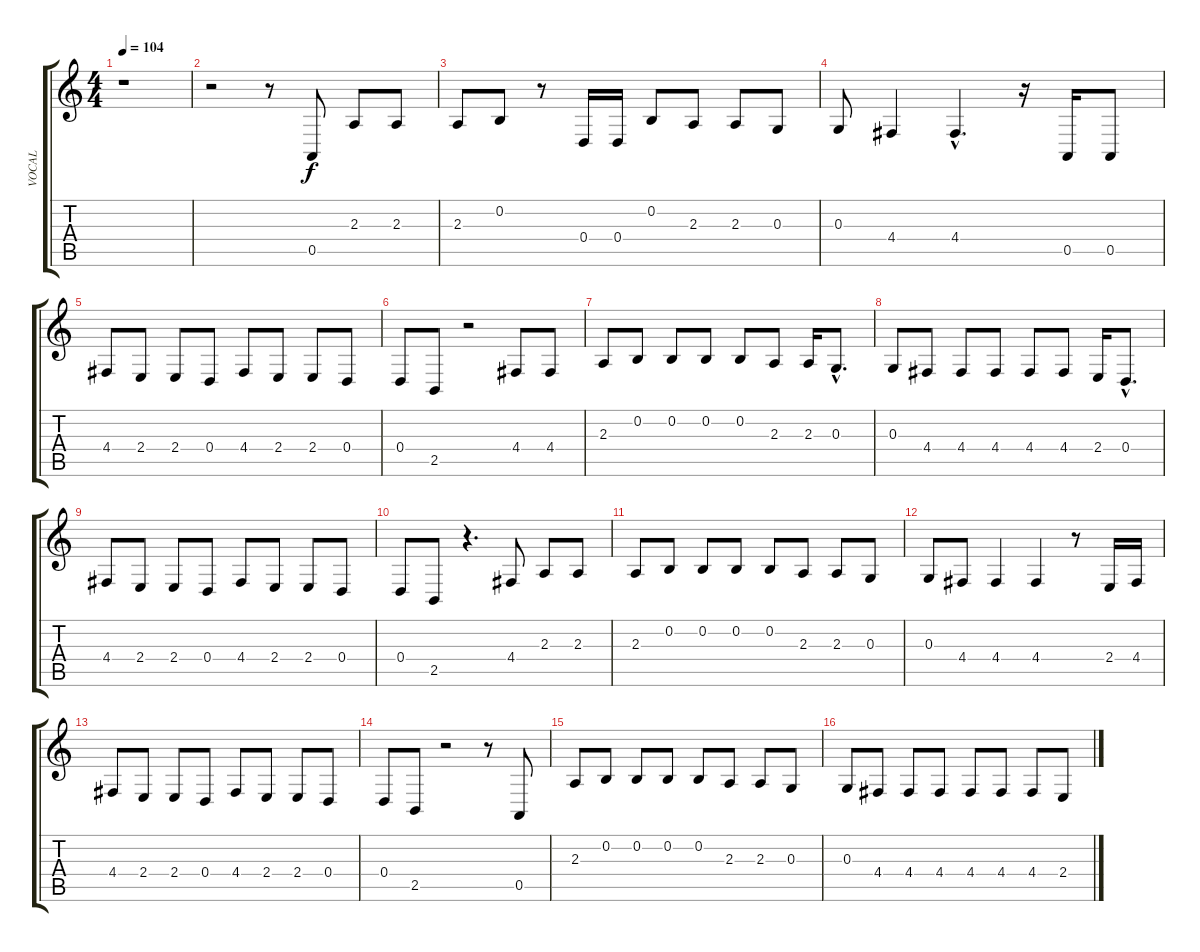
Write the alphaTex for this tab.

\track ("VOCAL" "VOCAL") {instrument cello}
\staff {score tabs}
\tuning (E4 B3 G3 D3 A2 E2) {hide}
\ts (4 4)
\tempo 104
\clef g2
\ks c
r.1{dy f} |
r.2 r.8 0.5.8 2.3.8 2.3.8 |
2.3.8 0.2.8 r.8 0.4.16 0.4.16 0.2.8 2.3.8 2.3.8 0.3.8 |
0.3.8 4.4.4 4.4{hac}.4{d} r.16 0.5.16 0.5.8 |
4.4.8 2.4.8 2.4.8 0.4.8 4.4.8 2.4.8 2.4.8 0.4.8 |
0.4.8 2.5.8 r.2 4.4.8 4.4.8 |
2.3.8 0.2.8 0.2.8 0.2.8 0.2.8 2.3.8 2.3.16 0.3{hac}.8{d} |
0.3.8 4.4.8 4.4.8 4.4.8 4.4.8 4.4.8 2.4.16 0.4{hac}.8{d} |
4.4.8 2.4.8 2.4.8 0.4.8 4.4.8 2.4.8 2.4.8 0.4.8 |
0.4.8 2.5.8 r.4{d} 4.4.8 2.3.8 2.3.8 |
2.3.8 0.2.8 0.2.8 0.2.8 0.2.8 2.3.8 2.3.8 0.3.8 |
0.3.8 4.4.8 4.4.4 4.4.4 r.8 2.4.16 4.4.16 |
4.4.8 2.4.8 2.4.8 0.4.8 4.4.8 2.4.8 2.4.8 0.4.8 |
0.4.8 2.5.8 r.2 r.8 0.5.8 |
2.3.8 0.2.8 0.2.8 0.2.8 0.2.8 2.3.8 2.3.8 0.3.8 |
0.3.8 4.4.8 4.4.8 4.4.8 4.4.8 4.4.8 4.4.8 2.4.8
